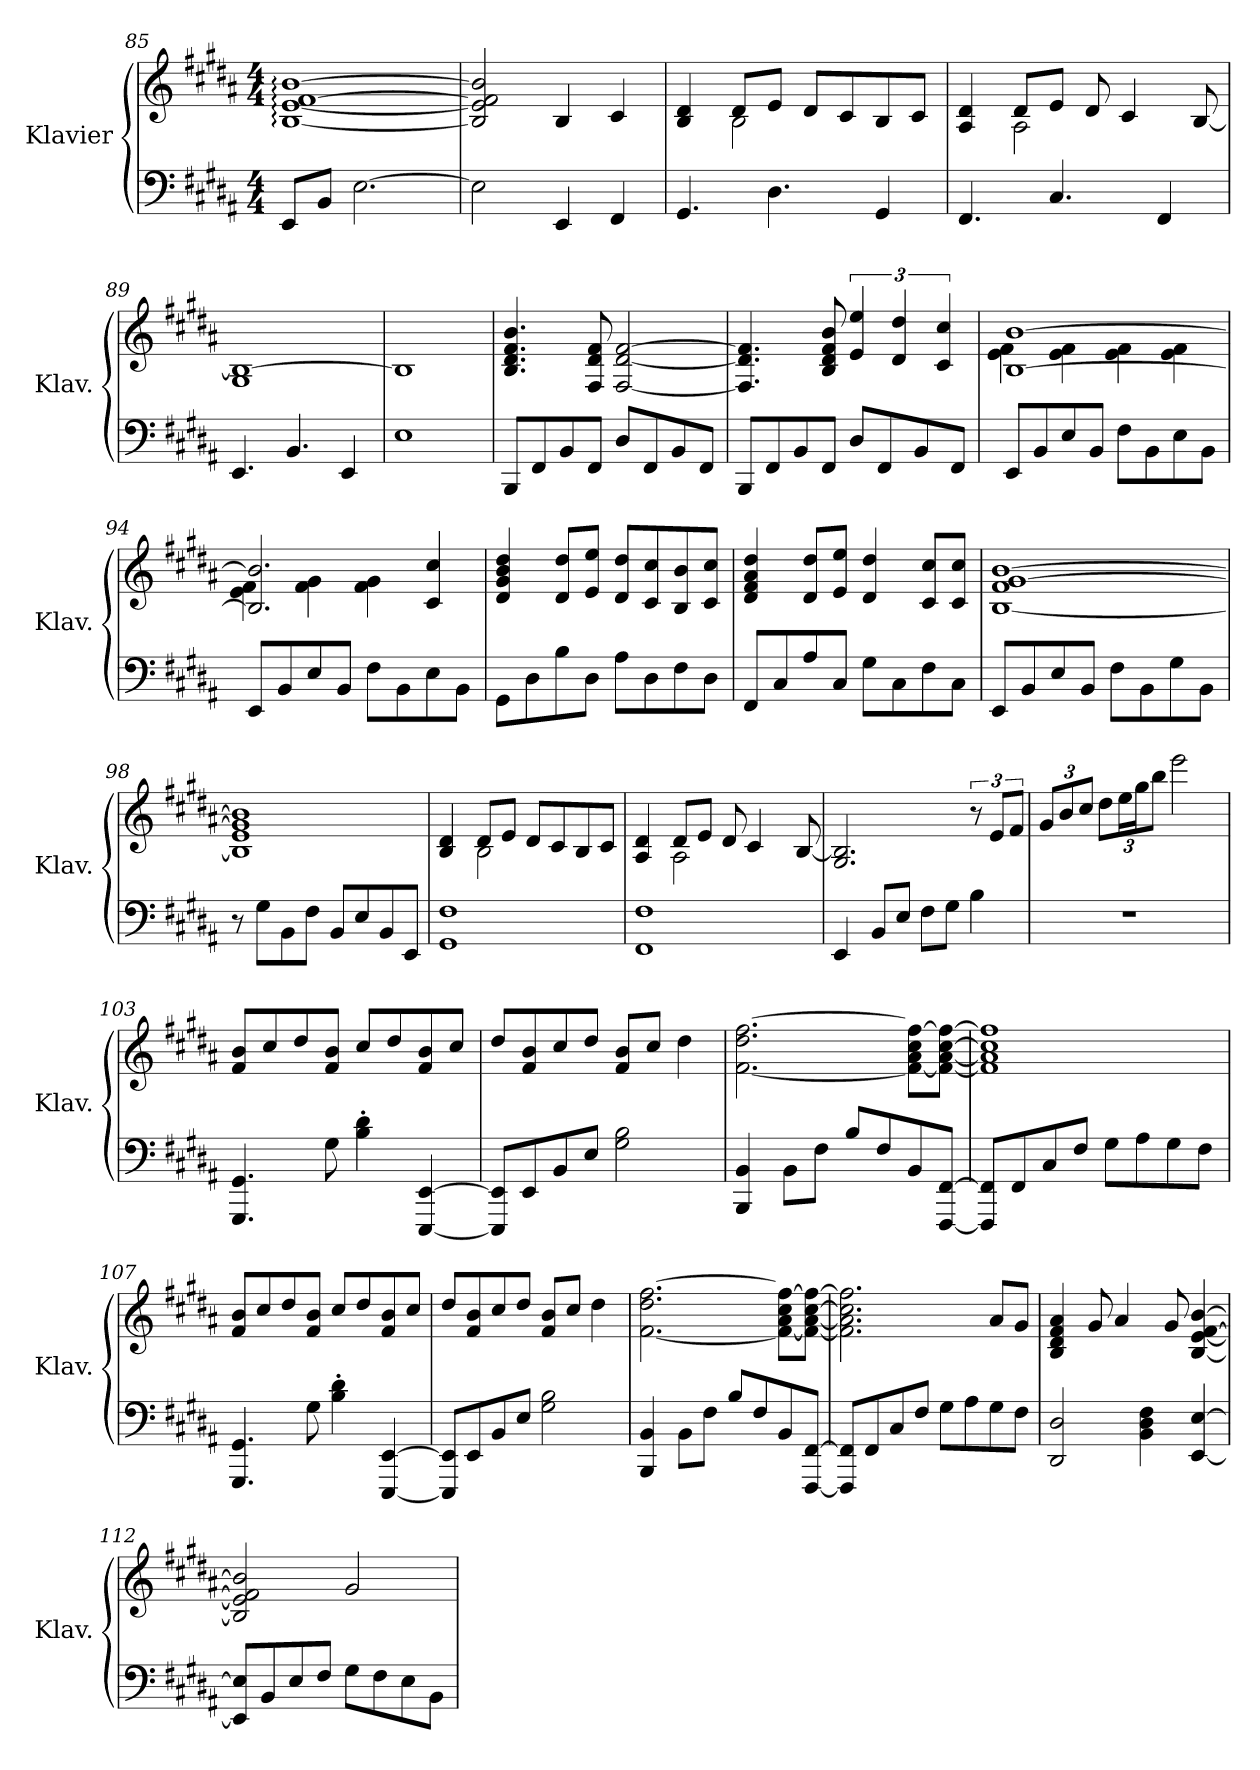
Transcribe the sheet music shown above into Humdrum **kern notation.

**kern	**kern
*part1	*part1
*staff2	*staff1
*I"Klavier	*
*I'Klav.	*
*clefF4	*clefG2
*k[f#c#g#d#a#]	*k[f#c#g#d#a#]
*M4/4	*M4/4
=85	=85
8EE/L	[1B: [1e: [1f#: [1b:
8BB/J	.
[2.E\	.
=86	=86
2E\]	2B/] 2e/] 2f#/] 2b/]
4EE/	4B/
4FF#/	4c#/
=87	=87
*	*^
4.GG#/	4B/ 4d#/	4ryy
.	8d#/L	2B\
4.D#\	8e/J	.
.	8d#/L	.
.	8c#/	.
4GG#/	8B/	4ryy
.	8c#/J	.
!!LO:LB:g=z	!!
=88	=88	=88
4.FF#/	4A#/ 4d#/	4ryy
.	8d#/L	2A#\
4.C#/	8e/J	.
.	8d#/	.
.	4c#/	.
4FF#/	.	4ryy
.	[8B/	.
*	*v	*v
=89	=89
4.EE/	1G# 1B_
4.BB/	.
4EE/	.
=90	=90
1E	1B]
=91	=91
8BBB/L	4.B/ 4.d#/ 4.f#/ 4.b/
8FF#/	.
8BB/	.
8FF#/J	8F#/ 8d#/ 8f#/
8D#/L	[2F#/ [2d#/ [2f#/
8FF#/	.
8BB/	.
8FF#/J	.
=92	=92
8BBB/L	4.F#/] 4.d#/] 4.f#/]
8FF#/	.
8BB/	.
8FF#/J	8B/ 8d#/ 8f#/ 8b/
8D#/L	6e/ 6ee/
8FF#/	.
.	6d#/ 6dd#/
8BB/	.
.	6c#/ 6cc#/
8FF#/J	.
=93	=93
*	*^
8EE/L	[1B [1b	4e\ 4f#\
8BB/	.	.
8E/	.	4e\ 4f#\
8BB/J	.	.
8F#\L	.	4e\ 4f#\
8BB\	.	.
8E\	.	4e\ 4f#\
8BB\J	.	.
!!LO:LB:g=z	!!
=94	=94	=94
8EE/L	2.B/] 2.b/]	4e\ 4f#\
8BB/	.	.
8E/	.	4f#\ 4g#\
8BB/J	.	.
8F#\L	.	4f#\ 4g#\
8BB\	.	.
8E\	4c#/ 4cc#/	4ryy
8BB\J	.	.
*	*v	*v
=95	=95
8GG#\L	4d#/ 4g#/ 4b/ 4dd#/
8D#\	.
8B\	8d#/ 8dd#/L
8D#\J	8e/ 8ee/J
8A#\L	8d#/ 8dd#/L
8D#\	8c#/ 8cc#/
8F#\	8B/ 8b/
8D#\J	8c#/ 8cc#/J
=96	=96
8FF#/L	4d#/ 4f#/ 4a#/ 4dd#/
8C#/	.
8A#/	8d#/ 8dd#/L
8C#/J	8e/ 8ee/J
8G#\L	4d#/ 4dd#/
8C#\	.
8F#\	8c#/ 8cc#/L
8C#\J	8c#/ 8cc#/J
=97	=97
8EE/L	[1B 1f# [1g# [1b
8BB/	.
8E/	.
8BB/J	.
8F#\L	.
8BB\	.
8G#\	.
8BB\J	.
!!LO:LB:g=z
=98	=98
8r	1B] 1e 1g#] 1b]
8G#\L	.
8BB\	.
8F#\J	.
8BB/L	.
8E/	.
8BB/	.
8EE/J	.
=99	=99
*	*^
1GG# 1F#	4B/ 4d#/	4ryy
.	8d#/L	2B\
.	8e/J	.
.	8d#/L	.
.	8c#/	.
.	8B/	4ryy
.	8c#/J	.
=100	=100	=100
1FF# 1F#	4A#/ 4d#/	4ryy
.	8d#/L	2A#\
.	8e/J	.
.	8d#/	.
.	4c#/	.
.	.	4ryy
.	[8B/	.
*	*v	*v
=101	=101
4EE/	2.G#/ 2.B/]
8BB/L	.
8E/J	.
8F#\L	.
8G#\J	.
4B\	12r
.	12e/L
.	12f#/J
=102	=102
*	*Xbrackettup
1r	12g#/L
.	12b/
.	12cc#/J
.	12dd#\L
.	24ee\L
.	24gg#\J
.	12bb\J
.	2eee\
!!LO:LB:g=z
=103	=103
4.GGG#/ 4.GG#/	8f#/ 8b/L
.	8cc#/
.	8dd#/
8G#\	8f#/ 8b/J
4B\' 4d#\'	8cc#/L
.	8dd#/
[4EEE/ [4EE/	8f#/ 8b/
.	8cc#/J
=104	=104
8EEE/] 8EE/]L	8dd#/L
8EE/	8f#/ 8b/
8BB/	8cc#/
8E/J	8dd#/J
2G#\ 2B\	8f#/ 8b/L
.	8cc#/J
.	4dd#\
=105	=105
4BBB/ 4BB/	[2.f#\ 2.dd#\ [2.ff#\
8BB\L	.
8F#\J	.
8B/L	.
8F#/	.
8BB/	8f#\_ 8a#\ 8cc#\ 8ff#\_L
[8FFF#/ [8FF#/J	8f#\_ [8a#\ [8cc#\ 8ff#\_J
=106	=106
8FFF#/] 8FF#/]L	1f#] 1a#] 1cc#] 1ff#]
8FF#/	.
8C#/	.
8F#/J	.
8G#\L	.
8A#\	.
8G#\	.
8F#\J	.
=107	=107
4.GGG#/ 4.GG#/	8f#/ 8b/L
.	8cc#/
.	8dd#/
8G#\	8f#/ 8b/J
4B\' 4d#\'	8cc#/L
.	8dd#/
[4EEE/ [4EE/	8f#/ 8b/
.	8cc#/J
!!LO:PB:g=z
=108	=108
8EEE/] 8EE/]L	8dd#/L
8EE/	8f#/ 8b/
8BB/	8cc#/
8E/J	8dd#/J
2G#\ 2B\	8f#/ 8b/L
.	8cc#/J
.	4dd#\
=109	=109
4BBB/ 4BB/	[2.f#\ 2.dd#\ [2.ff#\
8BB\L	.
8F#\J	.
8B/L	.
8F#/	.
8BB/	8f#\_ 8a#\ 8cc#\ 8ff#\_L
[8FFF#/ [8FF#/J	8f#\_ [8a#\ [8cc#\ 8ff#\_J
=110	=110
8FFF#/] 8FF#/]L	2.f#\] 2.a#\] 2.cc#\] 2.ff#\]
8FF#/	.
8C#/	.
8F#/J	.
8G#\L	.
8A#\	.
8G#\	8a#/L
8F#\J	8g#/J
=111	=111
2DD#/ 2D#/	4B/ 4d#/ 4f#/ 4a#/
.	8g#/
.	4a#/
4BB\ 4D#\ 4F#\	.
.	8g#/
[4EE/ [4E/	[4B/ [4e/ [4f#/ [4b/
=112	=112
8EE/] 8E/]L	2B/] 2e/] 2f#/] 2b/]
8BB/	.
8E/	.
8F#/J	.
8G#\L	2g#/
8F#\	.
8E\	.
8BB\J	.
=	=
*-	*-
